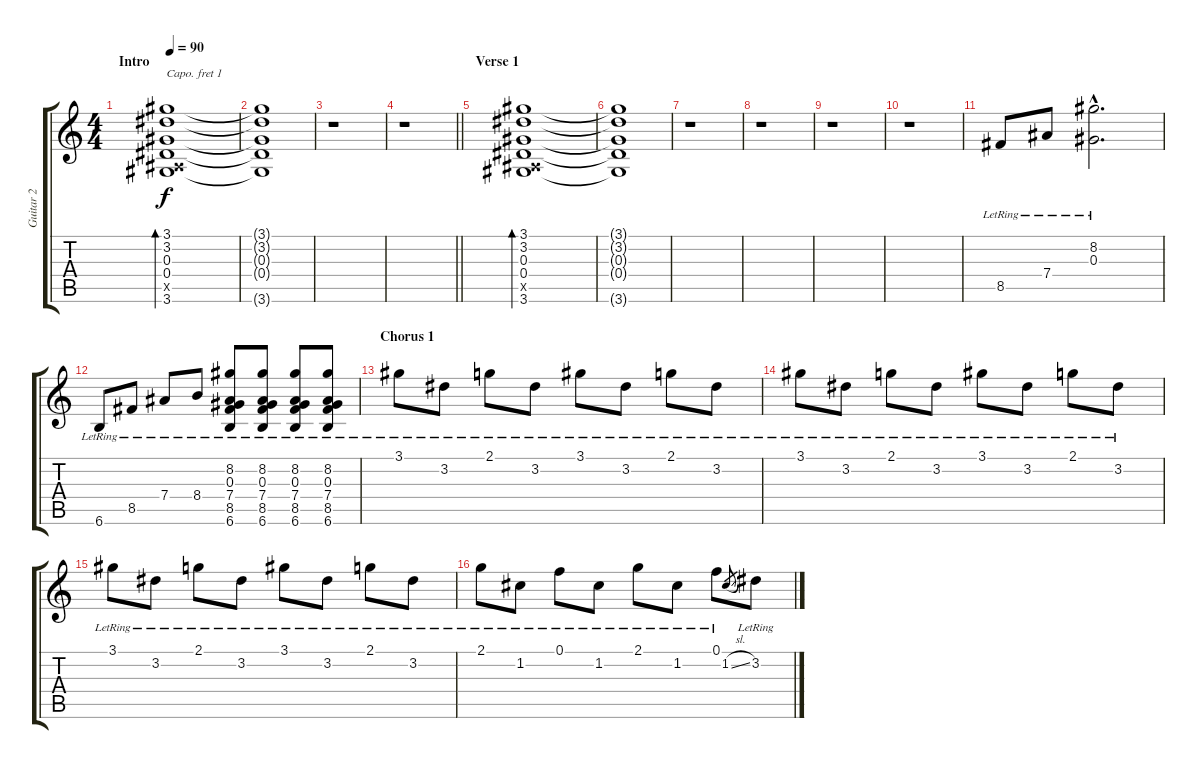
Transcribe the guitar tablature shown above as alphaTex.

\track ("Guitar 2" "Guitar 2") {instrument electricguitarclean}
\staff {score tabs}
\capo 1
\tuning (E4 B3 G3 D3 A2 E2) {hide}
\ts (4 4)
\section ("" "Intro")
\tempo 90
\clef g2
\ks c
(3.1 3.2 0.3 0.4 0.5{x} 3.6).1{bd 120 dy f instrument electricguitarclean} |
(3.1{t} 3.2{t} 0.3{t} 0.4{t} 3.6{t}).1 |
r.1 |
\barLineRight lightlight
r.1 |
\section ("" "Verse 1")
(3.1 3.2 0.3 0.4 0.5{x} 3.6).1{bd 120} |
(3.1{t} 3.2{t} 0.3{t} 0.4{t} 3.6{t}).1 |
r.1 |
r.1 |
r.1 |
r.1 |
8.5{lr}.8 7.4{lr}.8 (8.2{hac lr} 0.3{hac lr}).2{d} |
6.6{lr}.8 8.5{lr}.8 7.4{lr}.8 8.4{lr}.8 (8.2{lr} 0.3{lr} 7.4{lr} 8.5{lr} 6.6{lr}).8 (8.2{lr} 0.3{lr} 7.4{lr} 8.5{lr} 6.6{lr}).8 (8.2{lr} 0.3{lr} 7.4{lr} 8.5{lr} 6.6{lr}).8 (8.2{lr} 0.3{lr} 7.4{lr} 8.5{lr} 6.6{lr}).8 |
\section ("" "Chorus 1")
3.1{lr}.8 3.2{lr}.8 2.1{lr}.8 3.2{lr}.8 3.1{lr}.8 3.2{lr}.8 2.1{lr}.8 3.2{lr}.8 |
3.1{lr}.8 3.2{lr}.8 2.1{lr}.8 3.2{lr}.8 3.1{lr}.8 3.2{lr}.8 2.1{lr}.8 3.2{lr}.8 |
3.1{lr}.8 3.2{lr}.8 2.1{lr}.8 3.2{lr}.8 3.1{lr}.8 3.2{lr}.8 2.1{lr}.8 3.2{lr}.8 |
2.1{lr}.8 1.2{lr}.8 0.1{lr}.8 1.2{lr}.8 2.1{lr}.8 1.2{lr}.8 0.1{lr}.8 1.2{sl}.8{gr} 3.2{lr}.8
